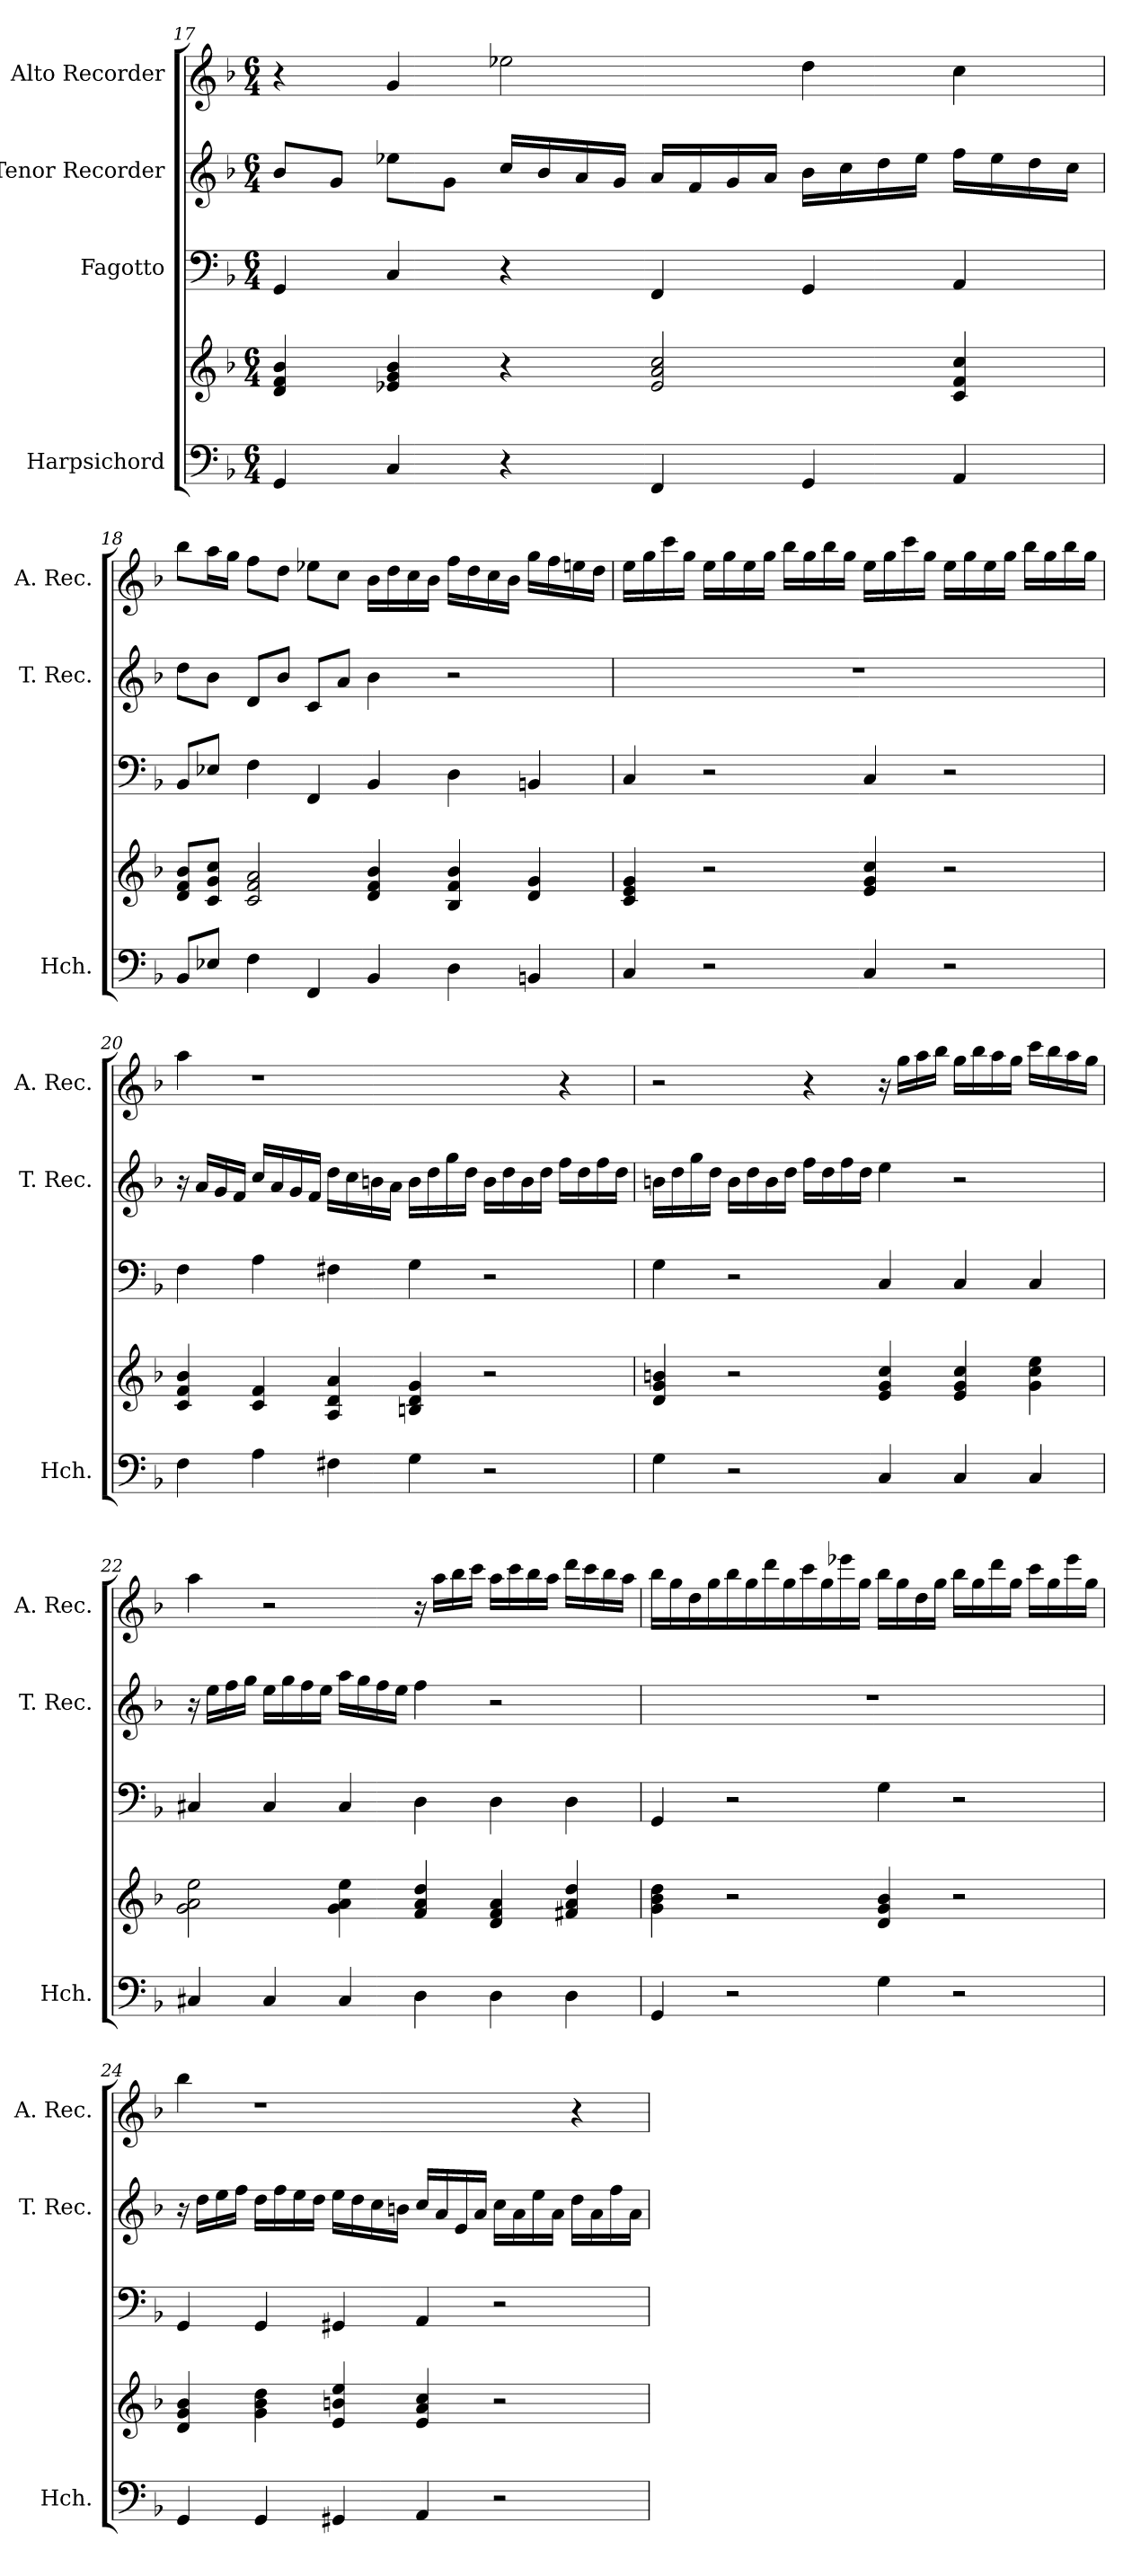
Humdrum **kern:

**kern	**kern	**kern	**kern	**kern
*part4	*part4	*part3	*part2	*part1
*staff5	*staff4	*staff3	*staff2	*staff1
*I"Harpsichord	*	*I"Fagotto	*I"Tenor Recorder	*I"Alto Recorder
*I'Hch.	*	*	*I'T. Rec.	*I'A. Rec.
*clefF4	*clefG2	*clefF4	*clefG2	*clefG2
*k[b-]	*k[b-]	*k[b-]	*k[b-]	*k[b-]
*M6/4	*M6/4	*M6/4	*M6/4	*M6/4
=17	=17	=17	=17	=17
4GG/	4d/ 4f/ 4b-/	4GG/	8b-/L	4r
.	.	.	8g/J	.
4C/	4e-X/ 4g/ 4b-/	4C/	8ee-X\L	4g/
.	.	.	8g\J	.
4r	4r	4r	16cc/LL	2ee-X\
.	.	.	16b-/	.
.	.	.	16a/	.
.	.	.	16g/JJ	.
4FF/	2e-/ 2a/ 2cc/	4FF/	16a/LL	.
.	.	.	16f/	.
.	.	.	16g/	.
.	.	.	16a/JJ	.
4GG/	.	4GG/	16b-\LL	4dd\
.	.	.	16cc\	.
.	.	.	16dd\	.
.	.	.	16ee-\JJ	.
4AA/	4c/ 4f/ 4cc/	4AA/	16ff\LL	4cc\
.	.	.	16ee-\	.
.	.	.	16dd\	.
.	.	.	16cc\JJ	.
!!LO:LB:g=z
=18	=18	=18	=18	=18
8BB-/L	8d/ 8f/ 8b-/L	8BB-/L	8dd\L	8bb-\L
8E-X/J	8c/ 8g/ 8cc/J	8E-X/J	8b-\J	16aa\L
.	.	.	.	16gg\JJ
4F\	2c/ 2f/ 2a/	4F\	8d/L	8ff\L
.	.	.	8b-/J	8dd\J
4FF/	.	4FF/	8c/L	8ee-X\L
.	.	.	8a/J	8cc\J
4BB-/	4d/ 4f/ 4b-/	4BB-/	4b-\	16b-\LL
.	.	.	.	16dd\
.	.	.	.	16cc\
.	.	.	.	16b-\JJ
4D\	4B-/ 4f/ 4b-/	4D\	2r	16ff\LL
.	.	.	.	16dd\
.	.	.	.	16cc\
.	.	.	.	16b-\JJ
4BBn/	4d/ 4g/	4BBn/	.	16gg\LL
.	.	.	.	16ff\
.	.	.	.	16een\
.	.	.	.	16dd\JJ
=19	=19	=19	=19	=19
4C/	4c/ 4e/ 4g/	4C/	1.r	16ee\LL
.	.	.	.	16gg\
.	.	.	.	16ccc\
.	.	.	.	16gg\JJ
2r	2r	2r	.	16ee\LL
.	.	.	.	16gg\
.	.	.	.	16ee\
.	.	.	.	16gg\JJ
.	.	.	.	16bb-\LL
.	.	.	.	16gg\
.	.	.	.	16bb-\
.	.	.	.	16gg\JJ
4C/	4e/ 4g/ 4cc/	4C/	.	16ee\LL
.	.	.	.	16gg\
.	.	.	.	16ccc\
.	.	.	.	16gg\JJ
2r	2r	2r	.	16ee\LL
.	.	.	.	16gg\
.	.	.	.	16ee\
.	.	.	.	16gg\JJ
.	.	.	.	16bb-\LL
.	.	.	.	16gg\
.	.	.	.	16bb-\
.	.	.	.	16gg\JJ
=20	=20	=20	=20	=20
4F\	4c/ 4f/ 4b-/	4F\	16r	4aa\
.	.	.	16a/LL	.
.	.	.	16g/	.
.	.	.	16f/JJ	.
4A\	4c/ 4f/	4A\	16cc/LL	1r
.	.	.	16a/	.
.	.	.	16g/	.
.	.	.	16f/JJ	.
4F#X\	4A/ 4d/ 4a/	4F#X\	16dd\LL	.
.	.	.	16cc\	.
.	.	.	16bn\	.
.	.	.	16a\JJ	.
4G\	4Bn/ 4d/ 4g/	4G\	16b\LL	.
.	.	.	16dd\	.
.	.	.	16gg\	.
.	.	.	16dd\JJ	.
2r	2r	2r	16b\LL	.
.	.	.	16dd\	.
.	.	.	16b\	.
.	.	.	16dd\JJ	.
.	.	.	16ff\LL	4r
.	.	.	16dd\	.
.	.	.	16ff\	.
.	.	.	16dd\JJ	.
!!LO:LB:g=z
=21	=21	=21	=21	=21
4G\	4d/ 4g/ 4bn/	4G\	16bn\LL	2r
.	.	.	16dd\	.
.	.	.	16gg\	.
.	.	.	16dd\JJ	.
2r	2r	2r	16b\LL	.
.	.	.	16dd\	.
.	.	.	16b\	.
.	.	.	16dd\JJ	.
.	.	.	16ff\LL	4r
.	.	.	16dd\	.
.	.	.	16ff\	.
.	.	.	16dd\JJ	.
4C/	4e/ 4g/ 4cc/	4C/	4ee\	16r
.	.	.	.	16gg\LL
.	.	.	.	16aa\
.	.	.	.	16bb-\JJ
4C/	4e/ 4g/ 4cc/	4C/	2r	16gg\LL
.	.	.	.	16bb-\
.	.	.	.	16aa\
.	.	.	.	16gg\JJ
4C/	4g\ 4cc\ 4ee\	4C/	.	16ccc\LL
.	.	.	.	16bb-\
.	.	.	.	16aa\
.	.	.	.	16gg\JJ
=22	=22	=22	=22	=22
4C#X/	2g\ 2a\ 2ee\	4C#X/	16r	4aa\
.	.	.	16ee\LL	.
.	.	.	16ff\	.
.	.	.	16gg\JJ	.
4C#/	.	4C#/	16ee\LL	2r
.	.	.	16gg\	.
.	.	.	16ff\	.
.	.	.	16ee\JJ	.
4C#/	4g\ 4a\ 4ee\	4C#/	16aa\LL	.
.	.	.	16gg\	.
.	.	.	16ff\	.
.	.	.	16ee\JJ	.
4D\	4f/ 4a/ 4dd/	4D\	4ff\	16r
.	.	.	.	16aa\LL
.	.	.	.	16bb-\
.	.	.	.	16ccc\JJ
4D\	4d/ 4f/ 4a/	4D\	2r	16aa\LL
.	.	.	.	16ccc\
.	.	.	.	16bb-\
.	.	.	.	16aa\JJ
4D\	4f#X/ 4a/ 4dd/	4D\	.	16ddd\LL
.	.	.	.	16ccc\
.	.	.	.	16bb-\
.	.	.	.	16aa\JJ
=23	=23	=23	=23	=23
4GG/	4g\ 4b-\ 4dd\	4GG/	1.r	16bb-\LL
.	.	.	.	16gg\
.	.	.	.	16dd\
.	.	.	.	16gg\
2r	2r	2r	.	16bb-\
.	.	.	.	16gg\
.	.	.	.	16ddd\
.	.	.	.	16gg\
.	.	.	.	16ccc\
.	.	.	.	16gg\
.	.	.	.	16eee-X\
.	.	.	.	16gg\JJ
4G\	4d/ 4g/ 4b-/	4G\	.	16bb-\LL
.	.	.	.	16gg\
.	.	.	.	16dd\
.	.	.	.	16gg\JJ
2r	2r	2r	.	16bb-\LL
.	.	.	.	16gg\
.	.	.	.	16ddd\
.	.	.	.	16gg\JJ
.	.	.	.	16ccc\LL
.	.	.	.	16gg\
.	.	.	.	16eee-\
.	.	.	.	16gg\JJ
!!LO:LB:g=z
=24	=24	=24	=24	=24
4GG/	4d/ 4g/ 4b-/	4GG/	16r	4bb-\
.	.	.	16dd\LL	.
.	.	.	16ee\	.
.	.	.	16ff\JJ	.
4GG/	4g\ 4b-\ 4dd\	4GG/	16dd\LL	1r
.	.	.	16ff\	.
.	.	.	16ee\	.
.	.	.	16dd\JJ	.
4GG#X/	4e/ 4bn/ 4ee/	4GG#X/	16ee\LL	.
.	.	.	16dd\	.
.	.	.	16cc\	.
.	.	.	16bn\JJ	.
4AA/	4e/ 4a/ 4cc/	4AA/	16cc/LL	.
.	.	.	16a/	.
.	.	.	16e/	.
.	.	.	16a/JJ	.
2r	2r	2r	16cc\LL	.
.	.	.	16a\	.
.	.	.	16ee\	.
.	.	.	16a\JJ	.
.	.	.	16dd\LL	4r
.	.	.	16a\	.
.	.	.	16ff\	.
.	.	.	16a\JJ	.
=	=	=	=	=
*-	*-	*-	*-	*-
